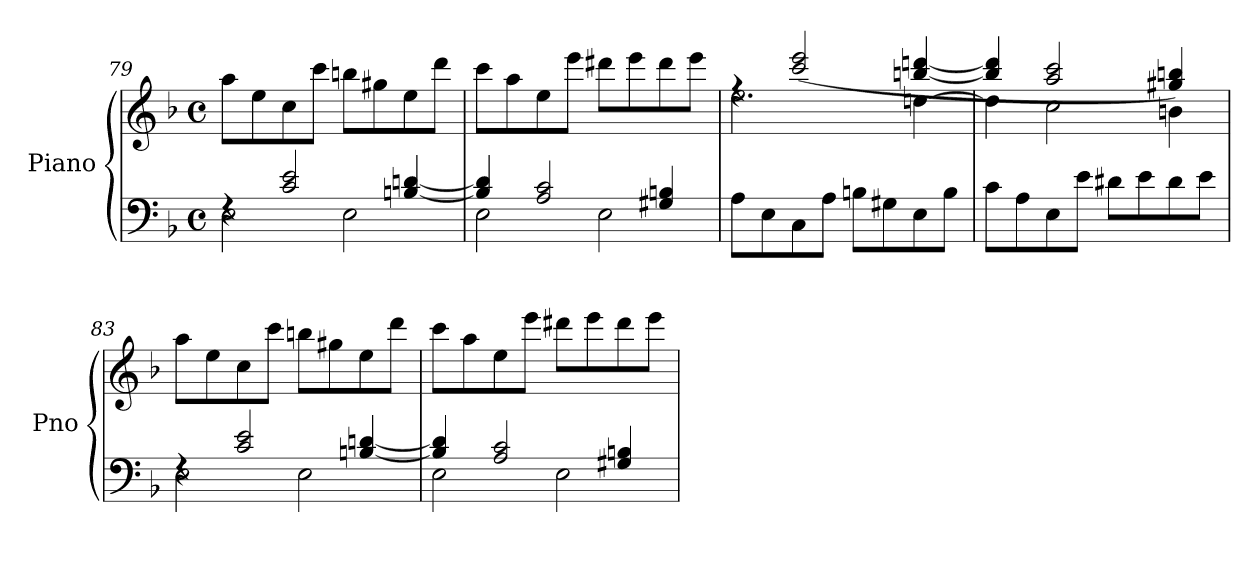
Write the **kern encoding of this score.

**kern	**kern
*part1	*part1
*staff2	*staff1
*I"Piano	*
*I'Pno	*
*clefF4	*clefG2
*k[b-]	*k[b-]
*M4/4	*M4/4
*met(c)	*met(c)
=79	=79
*^	*^
*	*^	*	*
1ryy	4rF	2E\	1ryy	8aa\L
.	.	.	.	8ee\
.	2c/ 2e/	.	.	8cc\
.	.	.	.	8ccc\J
.	.	2E\	.	8bbn\L
.	.	.	.	8gg#X\
.	[4Bn/ [4dn/	.	.	8ee\
.	.	.	.	8ddd\J
=80	=80	=80	=80	=80
1ryy	4B/] 4d/]	2E\	1ryy	8ccc\L
.	.	.	.	8aa\
.	2A/ 2c/	.	.	8ee\
.	.	.	.	8eee\J
.	.	2E\	.	8ddd#X\L
.	.	.	.	8eee\
.	4G#X/ 4Bn/	.	.	8ddd#\
.	.	.	.	8eee\J
*v	*v	*v	*	*
=81	=81	=81
*	*	*^
8A\L	1ryy	4rff	2.ee\
8E\	.	.	.
8C\	.	(>2ccc/ 2eee/	.
8A\J	.	.	.
8Bn\L	.	.	.
8G#X\	.	.	.
8E\	.	[4bbn/ [4dddn/	[4ddn\
8B\J	.	.	.
!!LO:LB:g=z	!!	!!
=82	=82	=82	=82
8c\L	1ryy	4bb/] 4ddd/]	4ddn\]
8A\	.	.	.
8E\	.	2aa/ 2ccc/	2cc\
8e\J	.	.	.
8d#X\L	.	.	.
8e\	.	.	.
8d#\	.	4gg#X/ 4bbn/)	4bn\
8e\J	.	.	.
*	*	*v	*v
=83	=83	=83
*^	*	*
*	*^	*	*
1ryy	4rF	2E\	1ryy	8aa\L
.	.	.	.	8ee\
.	2c/ 2e/	.	.	8cc\
.	.	.	.	8ccc\J
.	.	2E\	.	8bbn\L
.	.	.	.	8gg#X\
.	[4Bn/ [4dn/	.	.	8ee\
.	.	.	.	8ddd\J
=84	=84	=84	=84	=84
1ryy	4B/] 4d/]	2E\	1ryy	8ccc\L
.	.	.	.	8aa\
.	2A/ 2c/	.	.	8ee\
.	.	.	.	8eee\J
.	.	2E\	.	8ddd#X\L
.	.	.	.	8eee\
.	4G#X/ 4Bn/	.	.	8ddd#\
.	.	.	.	8eee\J
*v	*v	*v	*	*
*	*v	*v
=	=
*-	*-
